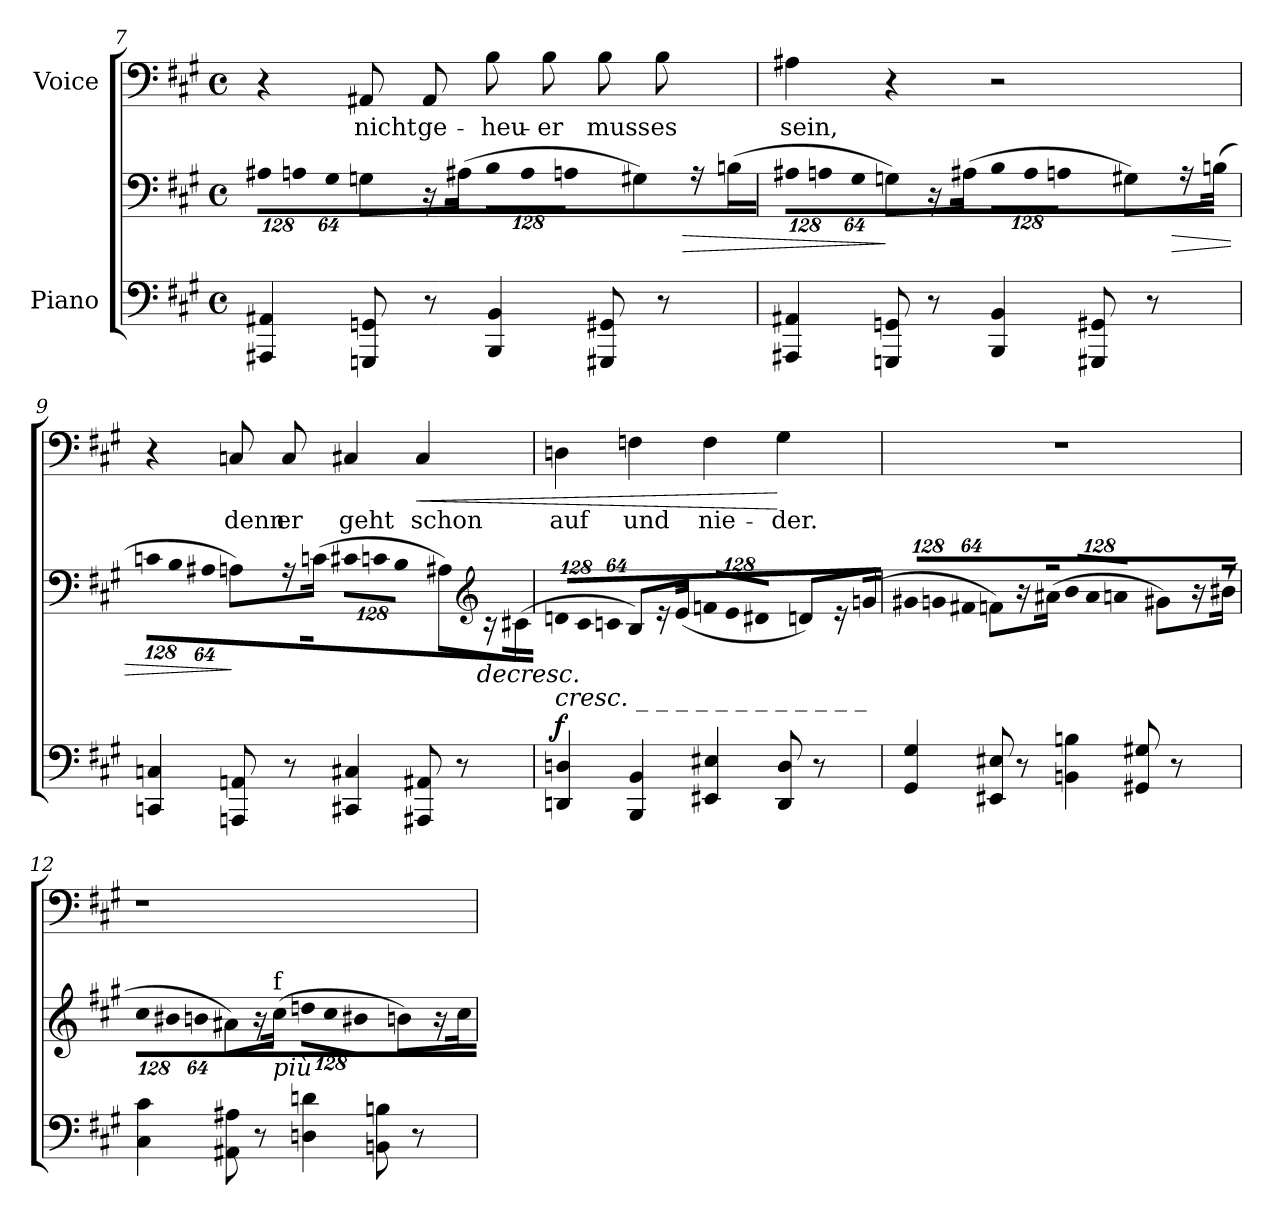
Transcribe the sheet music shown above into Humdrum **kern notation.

**kern	**kern	**dynam	**kern	**text	**dynam
*part2	*part2	*part2	*part1	*part1	*part1
*staff3	*staff2	*staff2/3	*staff1	*staff1	*staff1
*I"Piano	*	*	*I"Voice	*	*
*clefF4	*clefF4	*	*clefF4	*	*
*k[f#c#g#]	*k[f#c#g#]	*	*k[f#c#g#]	*	*
*A:	*A:	*	*A:	*	*
*M4/4	*M4/4	*	*M4/4	*	*
*met(c)	*met(c)	*	*met(c)	*	*
*	*Xbrackettup	*	*	*	*
=7	=7	=7	=7	=7	=7
!	!LO:N:vis=8	!	!	!	!
1024ryy	1024%85A#Xi\L	.	4r	.	.
4AAA#Xi/ 4AA#Xi	.	.	.	.	.
!	!LO:N:vis=8	!	!	!	!
.	1024%85Ani\	.	.	.	.
!	!LO:N:vis=8	!	!	!	!
.	512%43G#i\J	.	.	.	.
!	!	!	!	!LO:LY:b:color=#000000	!
.	8Gni\L	.	8AA#Xi/	nicht	.
8GGGni/ 8GGni	.	]	.	.	.
!	!	!	!	!LO:LY:b:color=#000000	!
.	16r	.	8AA#i/	ge-	.
8r	.	]	.	.	.
.	(16A#Xi\Jk	.	.	.	.
!	!LO:N:vis=8	!	!	!	!
!	!	!	!	!LO:LY:b:color=#000000	!
.	1024%85Bi\L	.	8Bi\	-heu-	.
4BBBi/ 4BBi	.	.	.	.	.
!	!LO:N:vis=8	!	!	!	!
.	1024%85A#i\	.	.	.	.
!	!	!	!	!LO:LY:b:color=#000000	!
.	.	.	8Bi\	-er	.
!	!LO:N:vis=8	!	!	!	!
.	512%43Ani\J	.	.	.	.
!	!	!	!	!LO:LY:b:color=#000000	!
.	8G#Xi\)	.	8Bi\	muss	.
8GGG#Xi/ 8GG#Xi	.	.	.	.	.
!	!	!	!	!LO:LY:b:color=#000000	!
.	16r	.	8Bi\	es	.
8r	.	.	.	.	.
!	!	!LO:HP:b	!	!	!
!	!	!LO:HP:n=1:b	!	!	!
.	(16Bni\	> >	.	.	.
.	1024ryy	.	1024ryy	.	.
=8	=8	=8	=8	=8	=8
!	!LO:N:vis=8	!	!	!	!
!	!	!	!	!LO:LY:b:color=#000000	!
4AAA#Xi/ 4AA#Xi	1024%85A#Xi\L	.	4A#Xi\	sein,	.
!	!LO:N:vis=8	!	!	!	!
.	1024%85Ani\	.	.	.	.
!	!LO:N:vis=8	!	!	!	!
.	512%43G#i\J	.	.	.	.
8GGGni/ 8GGni	8Gni\L)	]	4r	.	.
8r	16r	]	.	.	.
.	(16A#Xi\Jk	.	.	.	.
*	*brackettup	*	*	*	*
!	!LO:N:vis=8	!	!	!	!
4BBBi/ 4BBi	1024%85Bi\L	.	2r	.	.
!	!LO:N:vis=8	!	!	!	!
.	1024%85A#i\	.	.	.	.
!	!LO:N:vis=8	!	!	!	!
.	512%43Ani\J	.	.	.	.
8GGG#Xi/ 8GG#Xi	8G#Xi\L)	.	.	.	.
8r	16r	.	.	.	.
!	!	!LO:HP:b	!	!	!
!	!	!LO:HP:n=1:b	!	!	!
.	(16Bni\Jk	> >	.	.	.
!!LO:PB:g=z
=9	=9	=9	=9	=9	=9
*	*Xbrackettup	*	*	*	*
!	!LO:N:vis=8	!	!	!	!
1024ryy	1024%85cni\L	.	4r	.	.
4CCni/ 4Cni	.	.	.	.	.
!	!LO:N:vis=8	!	!	!	!
.	1024%85Bi\	.	.	.	.
!	!LO:N:vis=8	!	!	!	!
.	512%43A#Xi\J	.	.	.	.
!	!	!	!	!LO:LY:b:color=#000000	!
.	8Ani\L)	.	8Cni/	denn	.
8AAAni/ 8AAni	.	]	.	.	.
!	!	!	!	!LO:LY:b:color=#000000	!
.	16r	.	8Ci/	er	.
8r	.	]	.	.	.
.	(16cni\Jk	.	.	.	.
!	!LO:N:vis=8	!	!	!	!
!	!	!	!	!LO:LY:b:color=#000000	!
.	1024%85c#Xi\L	.	4C#Xi/	geht	.
4CC#Xi/ 4C#Xi	.	.	.	.	.
!	!LO:N:vis=8	!	!	!	!
.	1024%85cni\	.	.	.	.
!	!LO:N:vis=8	!	!	!	!
.	512%43Bi\J	.	.	.	.
!	!	!	!	!LO:LY:b:color=#000000	!LO:HP:b
.	8A#Xi\L)	.	4C#i/	schon	<
8AAA#Xi/ 8AA#Xi	.	.	.	.	.
*	*clefG2	*	*	*	*
.	16r	.	.	.	.
8r	.	.	.	.	.
!	!	!LO:HP:b	!	!	!
!	!	!LO:HP:n=1:b	!	!	!
.	(16c#Xi\Jk	> >	.	.	.
.	1024ryy	.	1024ryy	.	.
=10	=10	=10	=10	=10	=10
!	!LO:N:vis=8	!	!	!	!
!	!LO:TX:b:i:t=cresc.  _   _   _   _   _   _   _   _   _   _   _   _	!	!	!	!
!	!	!	!	!LO:LY:b:color=#000000	!
1024ryy	1024%85dni/L	f	4Dni\	auf	.
4DDni/ 4Dni	.	.	.	.	.
!	!LO:N:vis=8	!	!	!	!
.	1024%85c#i/	.	.	.	.
!	!LO:N:vis=8	!	!	!	!
.	512%43cni/J	.	.	.	.
!	!	!	!	!LO:LY:b:color=#000000	!
.	8Bi/L)	.	4Fni\	und	.
4BBBi/ 4BBi	.	.	.	.	.
.	16r	.	.	.	.
.	(16ei/Jk	.	.	.	.
!	!LO:N:vis=8	!	!	!	!
!	!	!	!	!LO:LY:b:color=#000000	!
.	1024%85fni/L	.	4Fi\	nie-	.
4EE#Xi/ 4E#Xi	.	.	.	.	.
!	!LO:N:vis=8	!	!	!	!
.	1024%85ei/	.	.	.	.
!	!LO:N:vis=8	!	!	!	!
.	512%43d#Xi/J	.	.	.	.
!	!	!	!	!LO:LY:b:color=#000000	!
.	8dni/L)	.	4G#i\	-der.	[
8DDi/ 8Di	.	.	.	.	.
.	16r	.	.	.	.
8r	.	.	.	.	.
.	(16gni/Jk	.	.	.	.
.	1024ryy	.	1024ryy	.	.
=11	=11	=11	=11	=11	=11
!	!LO:N:vis=8	!	!	!	!
4GG#i/ 4G#i	1024%85g#Xi/L	.	1r	.	.
!	!LO:N:vis=8	!	!	!	!
.	1024%85gni/	.	.	.	.
!	!LO:N:vis=8	!	!	!	!
.	512%43f#Xi/J	.	.	.	.
8EE#Xi/ 8E#Xi	8fni\L)	.	.	.	.
8r	16r	.	.	.	.
.	(16a#Xi\Jk	.	.	.	.
!	!LO:N:vis=8	!	!	!	!
4BBni\ 4Bni	1024%85bi/L	.	.	.	.
!	!LO:N:vis=8	!	!	!	!
.	1024%85a#i/	.	.	.	.
!	!LO:N:vis=8	!	!	!	!
.	512%43ani/J	.	.	.	.
8GG#Xi/ 8G#Xi	8g#Xi\L)	.	.	.	.
8r	16r	.	.	.	.
.	(16b#Xi\Jk	.	.	.	.
!!LO:LB:g=z
=12	=12	=12	=12	=12	=12
!	!LO:N:vis=8	!	!LO:N:vis=1	!	!
1024ryy	1024%85cc#i\L	.	1r	.	.
4C#i\ 4c#i	.	.	.	.	.
!	!LO:N:vis=8	!	!	!	!
.	1024%85b#Xi\	.	.	.	.
!	!LO:N:vis=8	!	!	!	!
.	512%43bni\J	.	.	.	.
.	8a#Xi\L)	.	.	.	.
8AA#Xi\ 8A#Xi	.	.	.	.	.
.	16r	.	.	.	.
8r	.	.	.	.	.
!	!LO:TX:b:i:t=più	!	!	!	!
!	!LO:TX:t=f	!	!	!	!
.	(16cc#i\Jk	.	.	.	.
!	!LO:N:vis=8	!	!	!	!
.	1024%85ddni\L	.	.	.	.
4Dni\ 4dni	.	.	.	.	.
!	!LO:N:vis=8	!	!	!	!
.	1024%85cc#i\	.	.	.	.
!	!LO:N:vis=8	!	!	!	!
.	512%43b#Xi\J	.	.	.	.
.	8bni\L)	.	.	.	.
8BBni\ 8Bni	.	.	.	.	.
.	16r	.	.	.	.
8r	.	.	.	.	.
.	16cc#i\Jk	.	.	.	.
.	1024ryy	.	1024ryy	.	.
=	=	=	=	=	=
*-	*-	*-	*-	*-	*-
